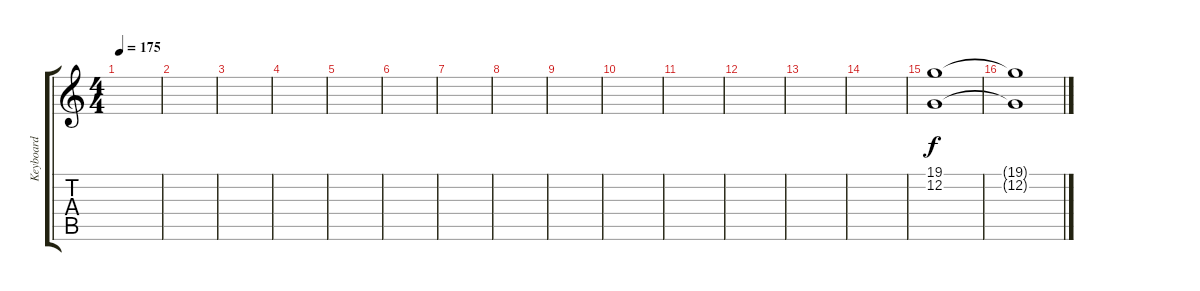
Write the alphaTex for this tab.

\track ("Keyboard" "Keyboard") {instrument stringensemble1}
\staff {score tabs}
\tuning (C4 G3 Eb3 Bb2 F2 C2) {hide}
\ts (4 4)
\tempo 175
\clef g2
\ks c
|
|
|
|
|
|
|
|
|
|
|
|
|
|
(19.1 12.2).1 |
(19.1{t} 12.2{t}).1
